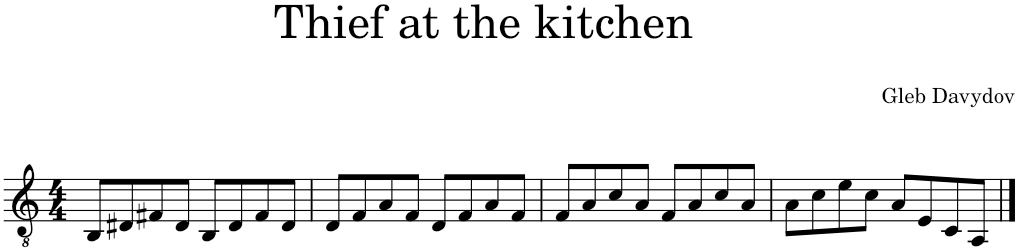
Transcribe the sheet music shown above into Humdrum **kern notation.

**kern
*part1
*staff1
*I"Classical Guitar
*I'Guit.
*clefGv2
*k[]
*M4/4
=1
8BB/L
8D#X/
8F#X/
8D#/J
8BB/L
8D#/
8F#/
8D#/J
=2
8D/L
8F/
8A/
8F/J
8D/L
8F/
8A/
8F/J
=3
8F/L
8A/
8c/
8A/J
8F/L
8A/
8c/
8A/J
=4
8A\L
8c\
8e\
8c\J
8A/L
8E/
8C/
8AA/J
==
*-
